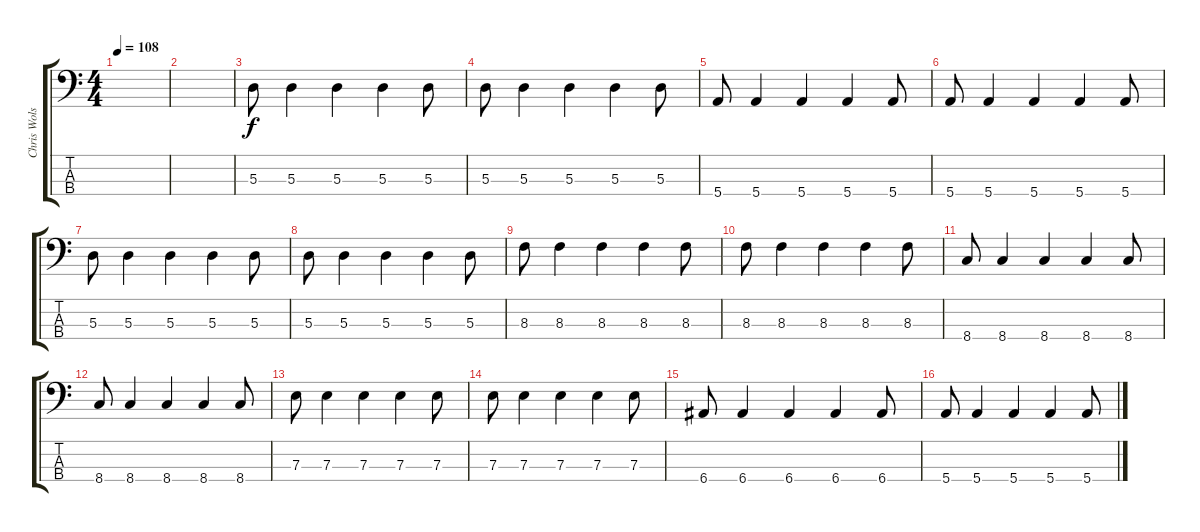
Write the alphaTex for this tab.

\track ("Chris Wolstenholme" "Chris Wols") {instrument electricbassfinger}
\staff {score tabs}
\tuning (G2 D2 A1 E1) {hide}
\ts (4 4)
\tempo 108
\clef f4
\ks c
|
|
5.3.8 5.3.4 5.3.4 5.3.4 5.3.8 |
5.3.8 5.3.4 5.3.4 5.3.4 5.3.8 |
5.4.8 5.4.4 5.4.4 5.4.4 5.4.8 |
5.4.8 5.4.4 5.4.4 5.4.4 5.4.8 |
5.3.8 5.3.4 5.3.4 5.3.4 5.3.8 |
5.3.8 5.3.4 5.3.4 5.3.4 5.3.8 |
8.3.8 8.3.4 8.3.4 8.3.4 8.3.8 |
8.3.8 8.3.4 8.3.4 8.3.4 8.3.8 |
8.4.8 8.4.4 8.4.4 8.4.4 8.4.8 |
8.4.8 8.4.4 8.4.4 8.4.4 8.4.8 |
7.3.8 7.3.4 7.3.4 7.3.4 7.3.8 |
7.3.8 7.3.4 7.3.4 7.3.4 7.3.8 |
6.4.8 6.4.4 6.4.4 6.4.4 6.4.8 |
5.4.8 5.4.4 5.4.4 5.4.4 5.4.8
